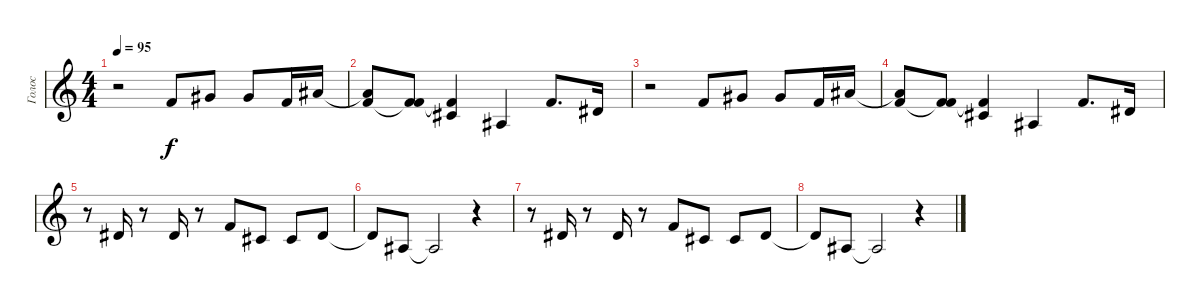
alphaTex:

\track ("Голос" "Голос") {instrument acousticgrandpiano}
\staff {score}
\tuning (E4 B3 G3 D3 A2 E2) {hide}
\ts (4 4)
\tempo 95
\clef g2
\ks c
r.2{dy f} 6.2.8 9.2.8 9.2.8 6.2.16 15.3.16 |
(6.2 15.3{t}).8 (6.2{t} 10.3).8 (2.2 10.3{t}).4 3.3.4 6.2.8{d} 4.2.16 |
r.2 6.2.8 9.2.8 9.2.8 6.2.16 15.3.16 |
(6.2 15.3{t}).8 (6.2{t} 10.3).8 (2.2 10.3{t}).4 3.3.4 6.2.8{d} 4.2.16 |
r.8 4.2.16 r.8 4.2.16 r.8 6.2.8 2.2.8 2.2.8 4.2.8 |
4.2{t}.8 3.3.8 3.3{t}.2 r.4 |
r.8 4.2.16 r.8 4.2.16 r.8 6.2.8 2.2.8 2.2.8 4.2.8 |
4.2{t}.8 3.3.8 3.3{t}.2 r.4
